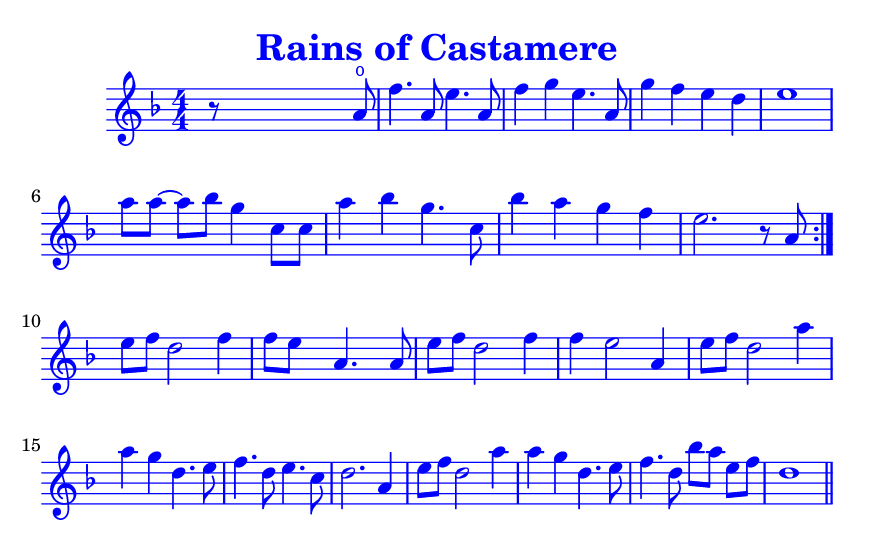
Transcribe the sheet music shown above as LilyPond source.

\version "2.18.2"

#(define (override-color-for-all-grobs color)
  (lambda (context)
   (let loop ((x all-grob-descriptions))
    (if (not (null? x))
     (let ((grob-name (caar x)))
      (ly:context-pushpop-property context grob-name 'color color)
      (loop (cdr x)))))))


\header {
    title =  \markup \with-color #blue "Rains of Castamere"
    subsubtitle = ""
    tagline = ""
    % tagline = \markup {
    %     Engraved at
    %     \simple #(strftime "%Y-%m-%d" (localtime (current-time)))
    %     with \with-url #"http://lilypond.org/"
    %     \line { LilyPond \simple #(lilypond-version) (http://lilypond.org/) }
    % }
}


\paper {

    fonts = #
    (make-pango-font-tree
     "Century Schoolbook L"
     "Century Schoolbook L"
     "Century Schoolbook L"
     (/ (* staff-height pt) 2.5))

    #(set-paper-size "a5")
    
}

global = {
    \time 4/4
    
}

\score {

    \new StaffGroup \relative a' \repeat volta 1  {
    \applyContext #(override-color-for-all-grobs (x11-color 'blue))
        \numericTimeSignature
        \key f \major

        r8 s4 s2 a8 \open |
        f'4. a,8 e'4. a,8 |
        f'4 g4 e4. a,8 |
        g'4 f4 e4 d4 |
        e1 |
        \break

        \omit Accidental % omit natural marks (Auflösungszeichen)
        % \downbow \upbow
        a8[ a8] ~ a8[ b8] g4 c,8[ c8] |
        a'4 b4 g4. c,8 |
        b'4 a4 g4  f4 |
        e2. r8 a,8 |
        \set Score.repeatCommands = #'(end-repeat)
        \break

        e'[ f] d2 f4 |
        f8[e] s8  a,4. s8 a8 |

        e'[f] d2 f4 |
        f4 e2 a,4 |

        e'8[ f8] d2 a'4 |
        a g d4. e8 |
        f4. d8 e4. c8 |
        d2. a4 |

        e'8[ f8] d2 a'4 |
        a4 g d4. e8 |

        f4. d8 b'[ a] e[ f] |

        d1
        \bar "||"
    }
}

